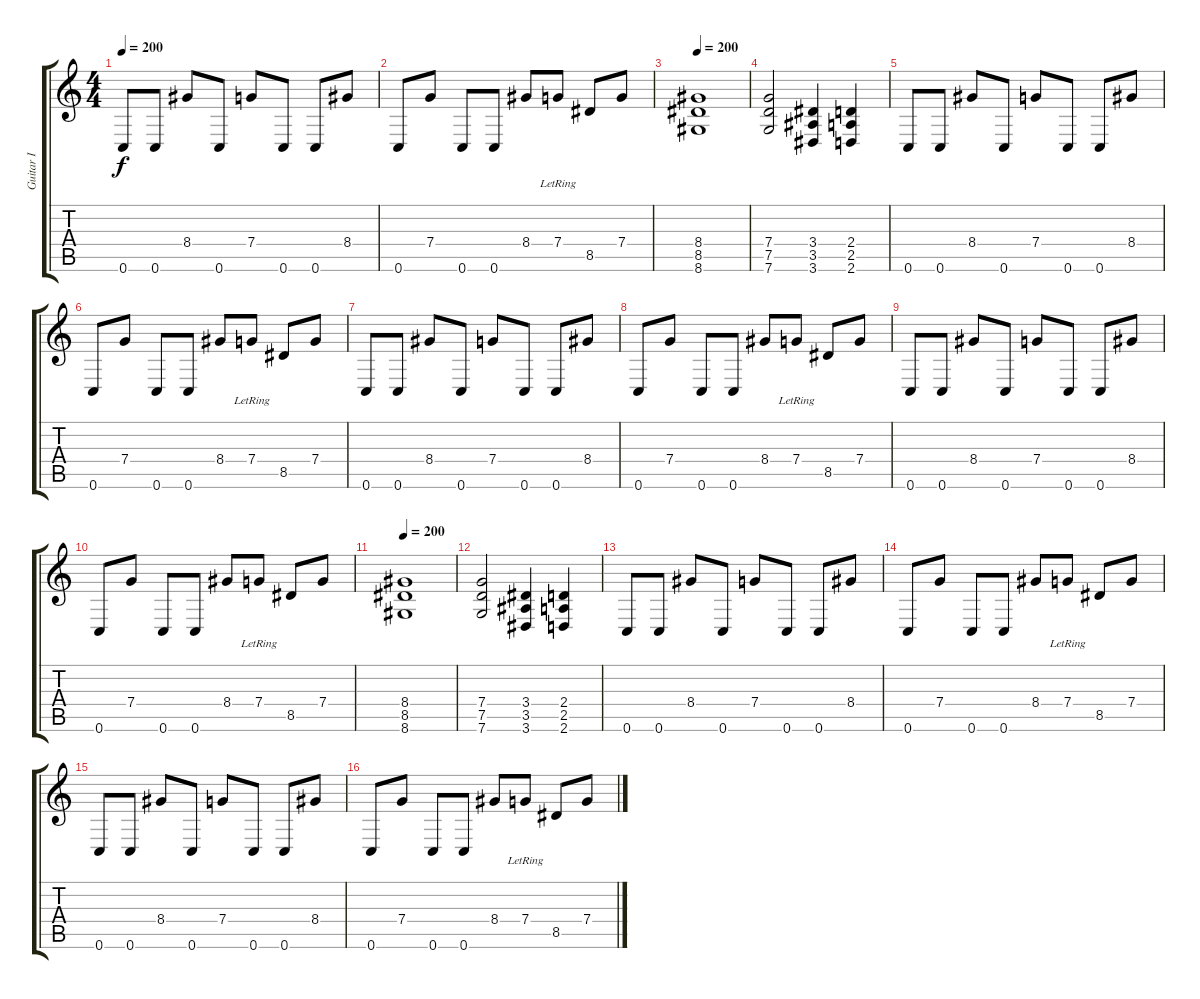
\track ("Guitar I" "Guitar I") {instrument distortionguitar}
\staff {score tabs}
\tuning (D4 A3 F3 C3 G2 C2) {hide}
\ts (4 4)
\tempo 200
\clef g2
\ks c
0.6.8{dy f} 0.6.8 8.4.8 0.6.8 7.4.8 0.6.8 0.6.8 8.4.8 |
0.6.8 7.4.8 0.6.8 0.6.8 8.4.8 7.4{lr}.8 8.5.8 7.4.8 |
\tempo 200
(8.4 8.5 8.6).1 |
(7.4 7.5 7.6).2 (3.4 3.5 3.6).4 (2.4 2.5 2.6).4 |
0.6.8 0.6.8 8.4.8 0.6.8 7.4.8 0.6.8 0.6.8 8.4.8 |
0.6.8 7.4.8 0.6.8 0.6.8 8.4.8 7.4{lr}.8 8.5.8 7.4.8 |
0.6.8 0.6.8 8.4.8 0.6.8 7.4.8 0.6.8 0.6.8 8.4.8 |
0.6.8 7.4.8 0.6.8 0.6.8 8.4.8 7.4{lr}.8 8.5.8 7.4.8 |
0.6.8 0.6.8 8.4.8 0.6.8 7.4.8 0.6.8 0.6.8 8.4.8 |
0.6.8 7.4.8 0.6.8 0.6.8 8.4.8 7.4{lr}.8 8.5.8 7.4.8 |
\tempo 200
(8.4 8.5 8.6).1 |
(7.4 7.5 7.6).2 (3.4 3.5 3.6).4 (2.4 2.5 2.6).4 |
0.6.8 0.6.8 8.4.8 0.6.8 7.4.8 0.6.8 0.6.8 8.4.8 |
0.6.8 7.4.8 0.6.8 0.6.8 8.4.8 7.4{lr}.8 8.5.8 7.4.8 |
0.6.8 0.6.8 8.4.8 0.6.8 7.4.8 0.6.8 0.6.8 8.4.8 |
0.6.8 7.4.8 0.6.8 0.6.8 8.4.8 7.4{lr}.8 8.5.8 7.4.8
